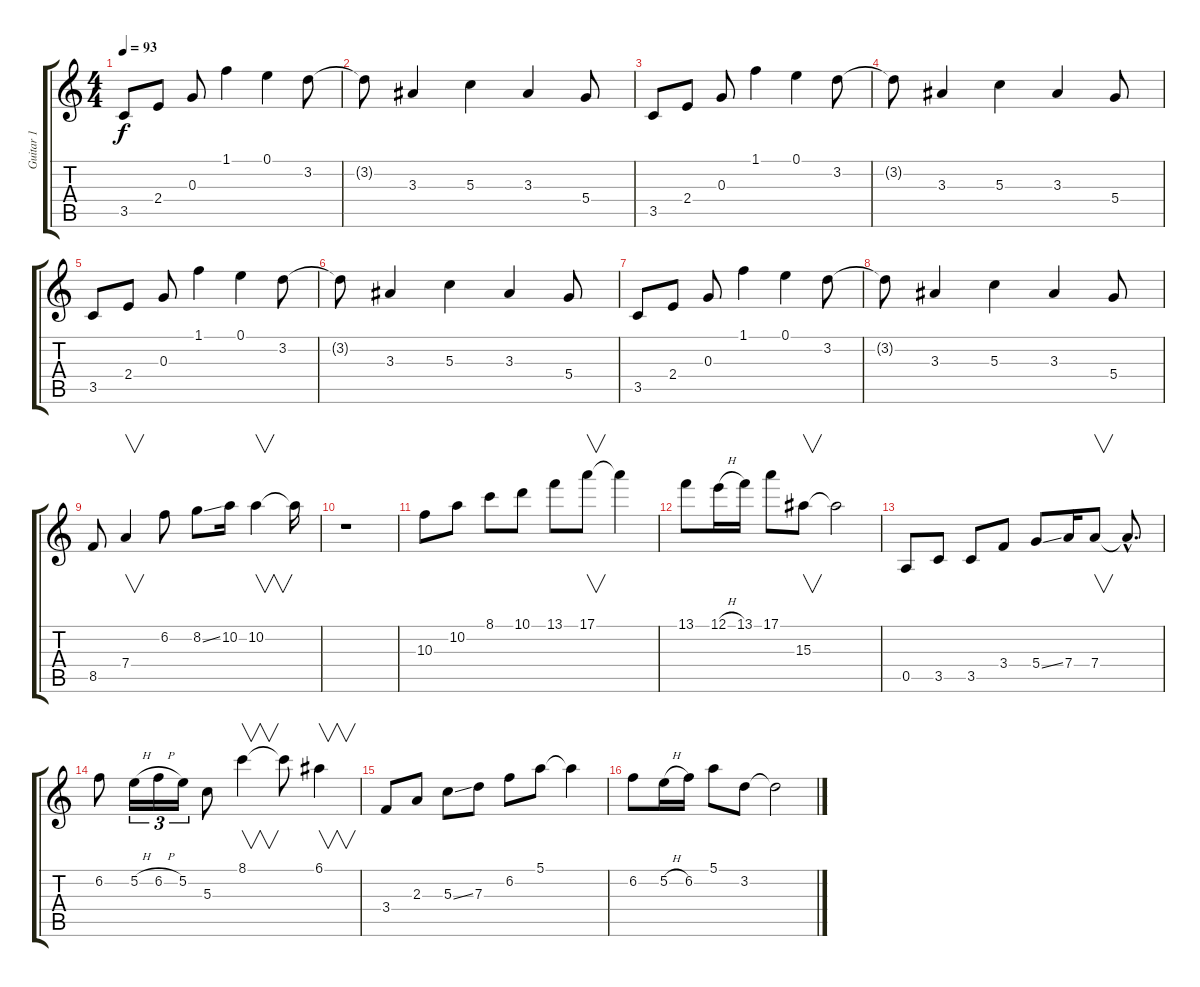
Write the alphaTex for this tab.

\track ("Guitar 1" "Guitar 1") {instrument electricguitarjazz}
\staff {score tabs}
\tuning (E4 B3 G3 D3 A2 E2) {hide}
\ts (4 4)
\tempo 93
\clef g2
\ks c
3.5.8{dy f} 2.4.8 0.3.8 1.1.4 0.1.4 3.2.8 |
3.2{t}.8 3.3.4 5.3.4 3.3.4 5.4.8 |
3.5.8 2.4.8 0.3.8 1.1.4 0.1.4 3.2.8 |
3.2{t}.8 3.3.4 5.3.4 3.3.4 5.4.8 |
3.5.8 2.4.8 0.3.8 1.1.4 0.1.4 3.2.8 |
3.2{t}.8 3.3.4 5.3.4 3.3.4 5.4.8 |
3.5.8 2.4.8 0.3.8 1.1.4 0.1.4 3.2.8 |
3.2{t}.8 3.3.4 5.3.4 3.3.4 5.4.8 |
8.5.8{volume 16} 7.4.4{v} 6.2.8 8.2{ss}.8 10.2.16 10.2.4{v} 10.2{t}.16 |
r.1 |
10.3.8 10.2.8 8.1.8 10.1.8 13.1.8 17.1.8{v} 17.1{t}.4 |
13.1.8 12.1{h}.16 13.1.16 17.1.8 15.3.8{v} 15.3{t}.2 |
0.5.8 3.5.8 3.5.8 3.4.8 5.4{ss}.8 7.4.16 7.4.8{v} 7.4{hac t}.8{d} |
6.2.8 5.2{h}.16{tu (3 2)} 6.2{h}.16{tu (3 2)} 5.2.16{tu (3 2)} 5.3.8 8.1.4{v} 8.1{t}.8 6.1.4{v} |
3.4.8 2.3.8 5.3{ss}.8 7.3.8 6.2.8 5.1.8 5.1{t}.4 |
6.2.8 5.2{h}.16 6.2.16 5.1.8 3.2.8 3.2{t}.2
